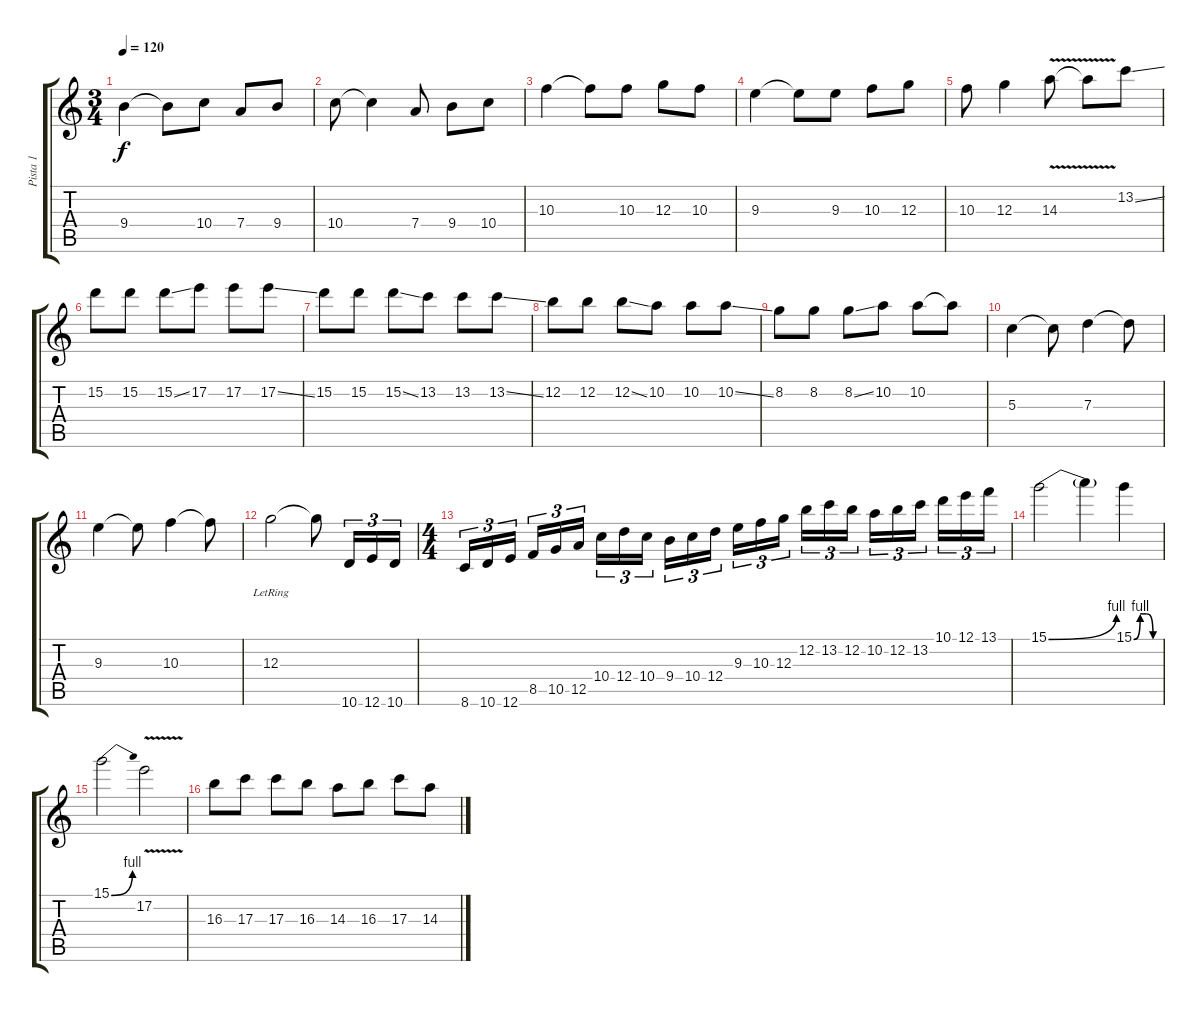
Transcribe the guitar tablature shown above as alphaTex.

\track ("Pista 1" "Pista 1") {instrument distortionguitar}
\staff {score tabs}
\tuning (E4 B3 G3 D3 A2 E2) {hide}
\ts (3 4)
\tempo 120
\clef g2
\ks c
9.4.4{dy f} 9.4{t}.8 10.4.8 7.4.8 9.4.8 |
10.4.8 10.4{t}.4 7.4.8 9.4.8 10.4.8 |
10.3.4 10.3{t}.8 10.3.8 12.3.8 10.3.8 |
9.3.4 9.3{t}.8 9.3.8 10.3.8 12.3.8 |
10.3.8 12.3.4 14.3{v}.8 14.3{t}.8 13.2{ss}.8 |
15.2.8 15.2.8 15.2{ss}.8 17.2.8 17.2.8 17.2{ss}.8 |
15.2.8 15.2.8 15.2{ss}.8 13.2.8 13.2.8 13.2{ss}.8 |
12.2.8 12.2.8 12.2{ss}.8 10.2.8 10.2.8 10.2{ss}.8 |
8.2.8 8.2.8 8.2{ss}.8 10.2.8 10.2.8 10.2{t}.8 |
5.3.4 5.3{t}.8 7.3.4 7.3{t}.8 |
9.3.4 9.3{t}.8 10.3.4 10.3{t}.8 |
12.3{lr}.2 12.3{t}.8 10.6.16{tu (3 2)} 12.6.16{tu (3 2)} 10.6.16{tu (3 2)} |
\ts (4 4)
8.6.16{tu (3 2)} 10.6.16{tu (3 2)} 12.6.16{tu (3 2)} 8.5.16{tu (3 2)} 10.5.16{tu (3 2)} 12.5.16{tu (3 2)} 10.4.16{tu (3 2)} 12.4.16{tu (3 2)} 10.4.16{tu (3 2)} 9.4.16{tu (3 2)} 10.4.16{tu (3 2)} 12.4.16{tu (3 2)} 9.3.16{tu (3 2)} 10.3.16{tu (3 2)} 12.3.16{tu (3 2)} 12.2.16{tu (3 2)} 13.2.16{tu (3 2)} 12.2.16{tu (3 2)} 10.2.16{tu (3 2)} 12.2.16{tu (3 2)} 13.2.16{tu (3 2)} 10.1.16{tu (3 2)} 12.1.16{tu (3 2)} 13.1.16{tu (3 2)} |
15.1{be (bend 0 0 60 4)}.2 15.1{t}.4 15.1{be (custom 0 0 15 4 30 4 45 0 60 0)}.4 |
15.1{be (bend 0 0 60 4)}.2 17.2{v}.2 |
16.3.8 17.3.8 17.3.8 16.3.8 14.3.8 16.3.8 17.3.8 14.3.8
